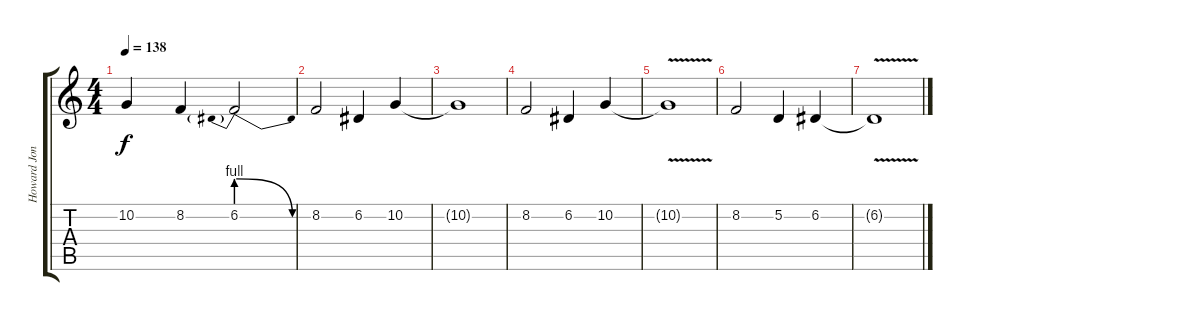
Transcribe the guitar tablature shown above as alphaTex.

\track ("Howard Jones" "Howard Jon") {instrument oboe}
\staff {score tabs}
\tuning (D4 A3 F3 C3 G2 C2) {hide}
\ts (4 4)
\tempo 138
\clef g2
\ks c
10.2.4{dy f} 8.2.4 6.2{be (prebendrelease 0 4 60 0)}.2 |
8.2.2 6.2.4 10.2.4 |
10.2{t}.1 |
8.2.2 6.2.4 10.2.4 |
10.2{v t}.1 |
8.2.2 5.2.4 6.2.4 |
6.2{v t}.1
